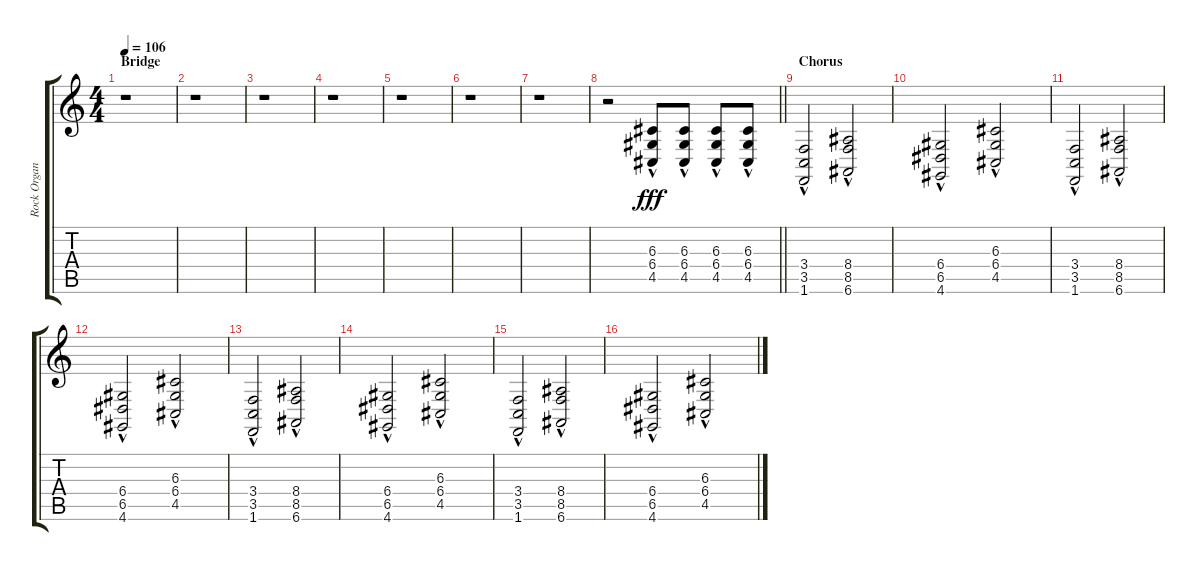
\track ("Rock Organ" "Rock Organ") {instrument rockorgan}
\staff {score tabs}
\tuning (E4 B3 G3 D3 A2 E2) {hide}
\ts (4 4)
\section ("" "Bridge")
\tempo 106
\clef g2
\ks c
r.1{dy fff} |
r.1 |
r.1 |
r.1 |
r.1 |
r.1 |
r.1 |
\barLineRight lightlight
r.2 (6.3 6.4 4.5{hac}).8 (6.3 6.4 4.5{hac}).8 (6.3 6.4 4.5{hac}).8 (6.3 6.4 4.5{hac}).8 |
\section ("" "Chorus")
(3.4 3.5 1.6{hac}).2 (8.4 8.5 6.6{hac}).2 |
(6.4 6.5 4.6{hac}).2 (6.3 6.4 4.5{hac}).2 |
(3.4 3.5 1.6{hac}).2 (8.4 8.5 6.6{hac}).2 |
(6.4 6.5 4.6{hac}).2 (6.3 6.4 4.5{hac}).2 |
(3.4 3.5 1.6{hac}).2 (8.4 8.5 6.6{hac}).2 |
(6.4 6.5 4.6{hac}).2 (6.3 6.4 4.5{hac}).2 |
(3.4 3.5 1.6{hac}).2 (8.4 8.5 6.6{hac}).2 |
(6.4 6.5 4.6{hac}).2 (6.3 6.4 4.5{hac}).2
